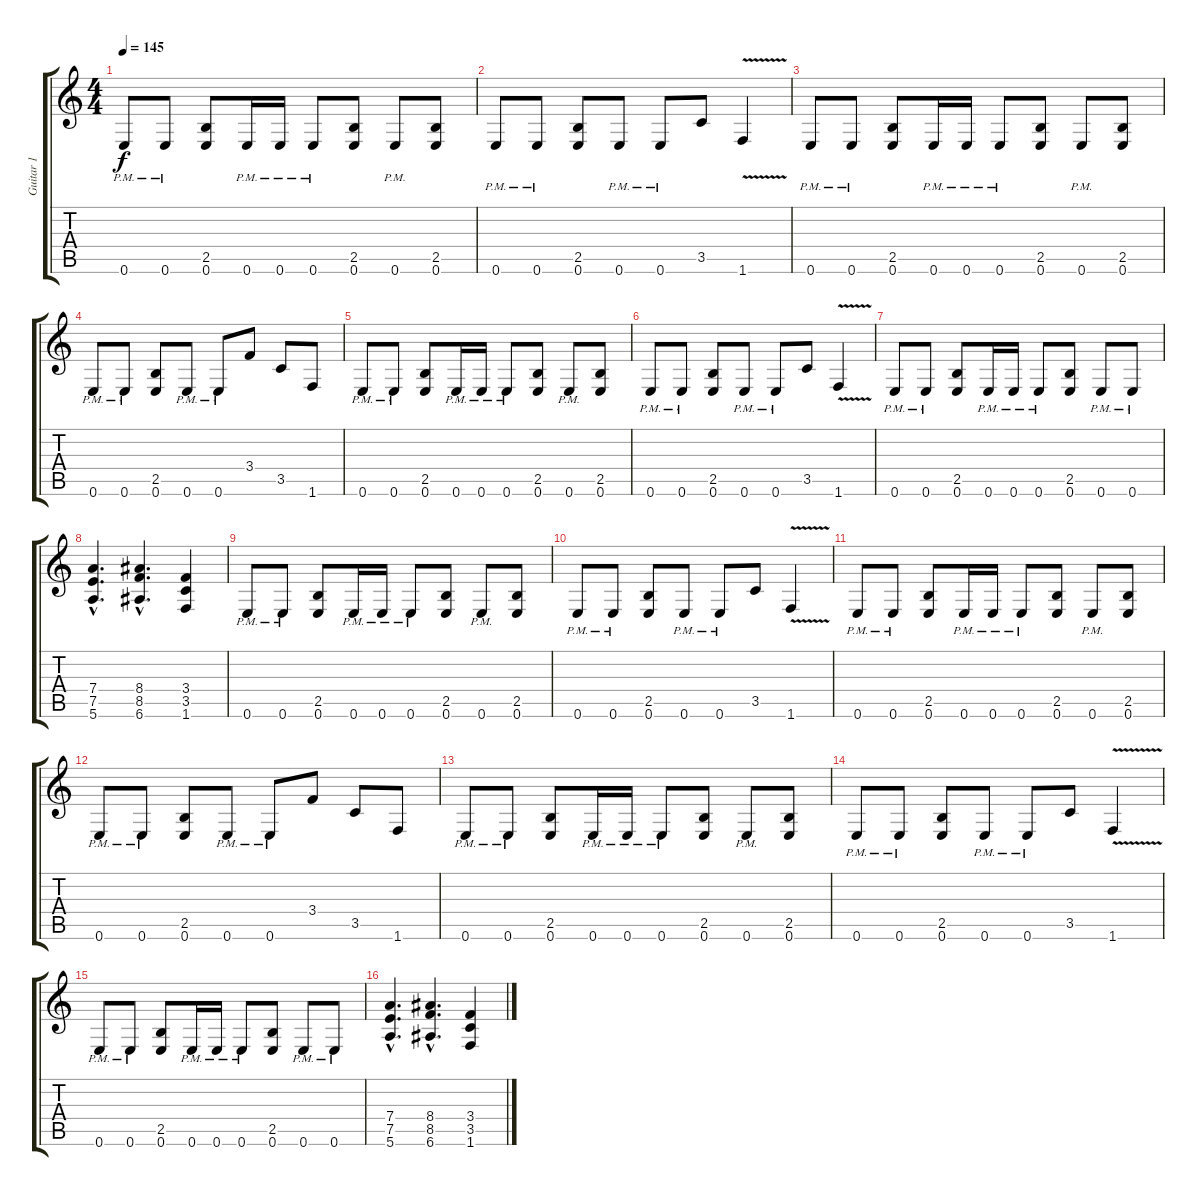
\track ("Guitar 1" "Guitar 1") {instrument distortionguitar}
\staff {score tabs}
\tuning (E4 B3 G3 D3 A2 E2) {hide}
\ts (4 4)
\tempo 145
\clef g2
\ks c
0.6{pm}.8{dy f} 0.6{pm}.8 (2.5 0.6).8 0.6{pm}.16 0.6{pm}.16 0.6{pm}.8 (2.5 0.6).8 0.6{pm}.8 (2.5 0.6).8 |
0.6{pm}.8 0.6{pm}.8 (2.5 0.6).8 0.6{pm}.8 0.6{pm}.8 3.5.8 1.6{v}.4 |
0.6{pm}.8 0.6{pm}.8 (2.5 0.6).8 0.6{pm}.16 0.6{pm}.16 0.6{pm}.8 (2.5 0.6).8 0.6{pm}.8 (2.5 0.6).8 |
0.6{pm}.8 0.6{pm}.8 (2.5 0.6).8 0.6{pm}.8 0.6{pm}.8 3.4.8 3.5.8 1.6.8 |
0.6{pm}.8 0.6{pm}.8 (2.5 0.6).8 0.6{pm}.16 0.6{pm}.16 0.6{pm}.8 (2.5 0.6).8 0.6{pm}.8 (2.5 0.6).8 |
0.6{pm}.8 0.6{pm}.8 (2.5 0.6).8 0.6{pm}.8 0.6{pm}.8 3.5.8 1.6{v}.4 |
0.6{pm}.8 0.6{pm}.8 (2.5 0.6).8 0.6{pm}.16 0.6{pm}.16 0.6{pm}.8 (2.5 0.6).8 0.6{pm}.8 0.6{pm}.8 |
(7.4{hac} 7.5{hac} 5.6{hac}).4{d} (8.4{hac} 8.5{hac} 6.6{hac}).4{d} (3.4 3.5 1.6).4 |
0.6{pm}.8 0.6{pm}.8 (2.5 0.6).8 0.6{pm}.16 0.6{pm}.16 0.6{pm}.8 (2.5 0.6).8 0.6{pm}.8 (2.5 0.6).8 |
0.6{pm}.8 0.6{pm}.8 (2.5 0.6).8 0.6{pm}.8 0.6{pm}.8 3.5.8 1.6{v}.4 |
0.6{pm}.8 0.6{pm}.8 (2.5 0.6).8 0.6{pm}.16 0.6{pm}.16 0.6{pm}.8 (2.5 0.6).8 0.6{pm}.8 (2.5 0.6).8 |
0.6{pm}.8 0.6{pm}.8 (2.5 0.6).8 0.6{pm}.8 0.6{pm}.8 3.4.8 3.5.8 1.6.8 |
0.6{pm}.8 0.6{pm}.8 (2.5 0.6).8 0.6{pm}.16 0.6{pm}.16 0.6{pm}.8 (2.5 0.6).8 0.6{pm}.8 (2.5 0.6).8 |
0.6{pm}.8 0.6{pm}.8 (2.5 0.6).8 0.6{pm}.8 0.6{pm}.8 3.5.8 1.6{v}.4 |
0.6{pm}.8 0.6{pm}.8 (2.5 0.6).8 0.6{pm}.16 0.6{pm}.16 0.6{pm}.8 (2.5 0.6).8 0.6{pm}.8 0.6{pm}.8 |
(7.4{hac} 7.5{hac} 5.6{hac}).4{d} (8.4{hac} 8.5{hac} 6.6{hac}).4{d} (3.4 3.5 1.6).4
